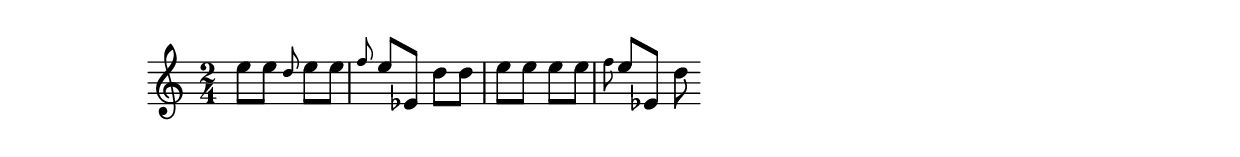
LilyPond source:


\version "2.1.28"
\header {

    texidoc ="Space from a normal note (or barline) to a grace note is
    smaller than to a normal note."
    
}

\score {
    \context Voice \notes
    { \time 2/4
      \relative c'' {
	  e8 e \grace d8 e e \grace f8 e es, d' d
	  e8 e e e \grace { \stemDown f8 \stemBoth } e es, d'

		  }  

    }
    \paper { raggedright = ##t}
    }

